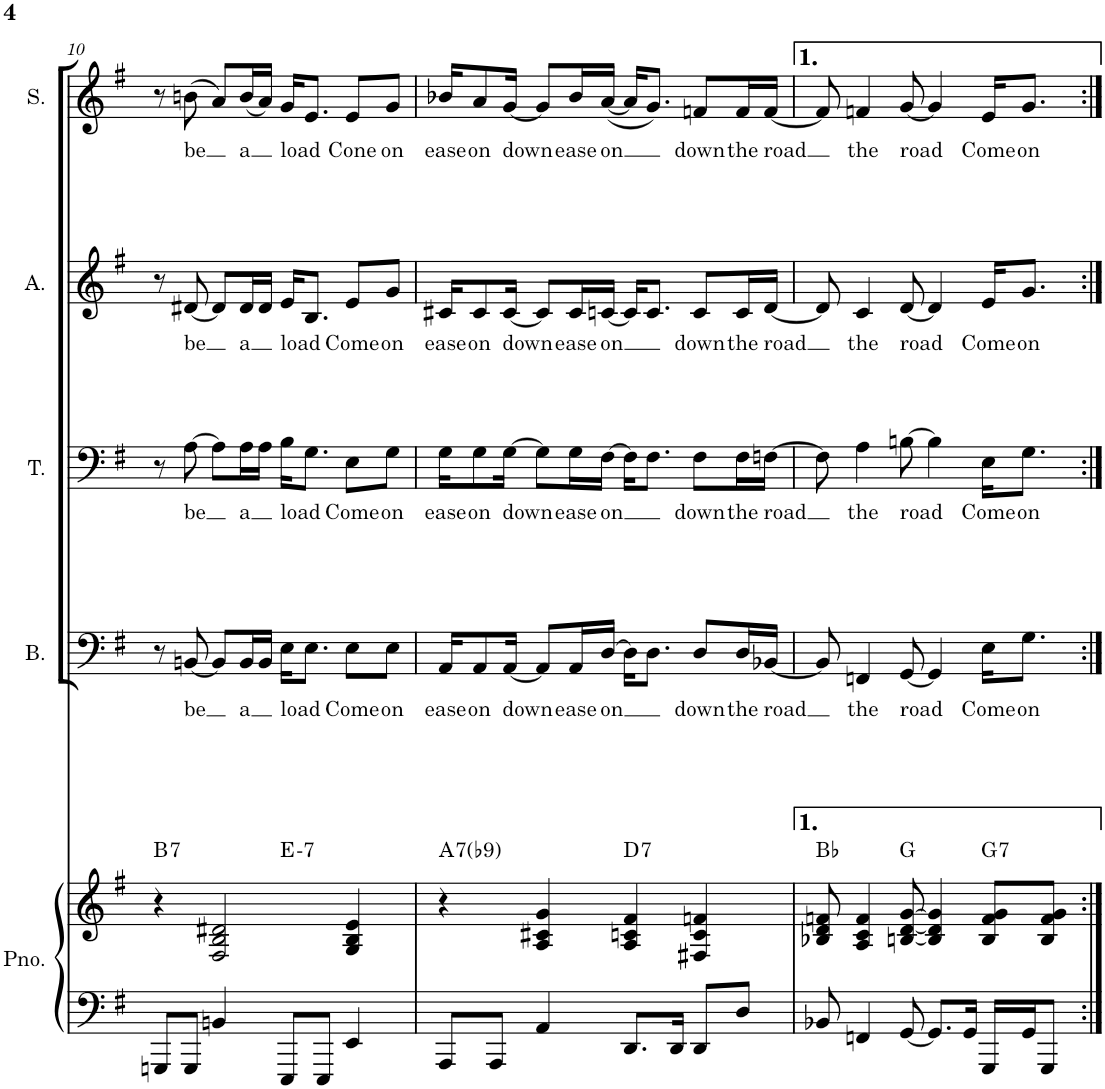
**kern	**kern	**harte	**kern	**text	**kern	**text	**kern	**text	**kern	**text
*part5	*part5	*part5	*part4	*part4	*part3	*part3	*part2	*part2	*part1	*part1
*staff6	*staff5	*	*staff4	*staff4	*staff3	*staff3	*staff2	*staff2	*staff1	*staff1
*I"Piano	*	*	*I"Bass	*	*I"Tenor	*	*I"Alto	*	*I"Soprano	*
*I'Pno.	*	*	*I'B.	*	*I'T.	*	*I'A.	*	*I'S.	*
!!LO:PB:g=z
*clefF4	*clefG2	*	*clefF4	*	*clefF4	*	*clefG2	*	*clefG2	*
*k[f#]	*k[f#]	*	*k[f#]	*	*k[f#]	*	*k[f#]	*	*k[f#]	*
*M4/4	*M4/4	*	*M4/4	*	*M4/4	*	*M4/4	*	*M4/4	*
=10	=10	=10	=10	=10	=10	=10	=10	=10	=10	=10
!	!	!LO:H:kt=7	!	!	!	!	!	!	!	!
*	*^	*	*	*	*	*	*	*	*	*
8GGGn/L	4r	2ryy	B:7	8r	.	8r	.	8r	.	8r	.
!	!	!	!	!	!LO:LY:b	!	!LO:LY:b	!	!LO:LY:b	!	!LO:LY:b
8GGG/J	.	.	.	[8BBn/	be	[8A\	be	[8d#X/	be	(8bn\	be
4BBn/	2F#/ 2B/ 2d#X/	.	.	8BB/L]	.	8A\L]	.	8d#/L]	.	8a/L)	.
!	!	!	!	!	!LO:LY:b	!	!LO:LY:b	!	!LO:LY:b	!	!LO:LY:b
.	.	.	.	16BB/L	a	16A\L	a	16d#/L	a	(16b/L	a
.	.	.	.	16BB/JJ	.	16A\JJ	.	16d#/JJ	.	16a/JJ)	.
!	!	!	!LO:H:kt=7	!	!LO:LY:b	!	!LO:LY:b	!	!LO:LY:b	!	!LO:LY:b
8EEE/L	.	2ryy	E:min7	16E\KL	load	16B\KL	load	16e/KL	load	16g/KL	load
.	.	.	.	8.E\J	.	8.G\J	.	8.B/J	.	8.e/J	.
8EEE/J	.	.	.	.	.	.	.	.	.	.	.
!	!	!	!	!	!LO:LY:b	!	!LO:LY:b	!	!LO:LY:b	!	!LO:LY:b
4EE/	4G/ 4B/ 4e/	.	.	8E\L	Come	8E\L	Come	8e/L	Come	8e/L	Cone
!	!	!	!	!	!LO:LY:b	!	!LO:LY:b	!	!LO:LY:b	!	!LO:LY:b
.	.	.	.	8E\J	on	8G\J	on	8g/J	on	8g/J	on
=11	=11	=11	=11	=11	=11	=11	=11	=11	=11	=11	=11
!	!	!	!LO:H:kt=7	!	!LO:LY:b	!	!LO:LY:b	!	!LO:LY:b	!	!LO:LY:b
*	*v	*v	*	*	*	*	*	*	*	*	*
8AAA/L	4r	A:7(b9)	16AA/KL	ease	16G\KL	ease	16c#X/KL	ease	16b-X/KL	ease
!	!	!	!	!LO:LY:b	!	!LO:LY:b	!	!LO:LY:b	!	!LO:LY:b
.	.	.	8AA/	on	8G\	on	8c#/	on	8a/	on
8AAA/J	.	.	.	.	.	.	.	.	.	.
!	!	!	!	!LO:LY:b	!	!LO:LY:b	!	!LO:LY:b	!	!LO:LY:b
.	.	.	[16AA/Jk	down	[16G\Jk	down	[16c#/Jk	down	[16g/Jk	down
4AA/	4A/ 4c#X/ 4g/	.	8AA/L]	.	8G\L]	.	8c#/L]	.	8g/L]	.
!	!	!	!	!LO:LY:b	!	!LO:LY:b	!	!LO:LY:b	!	!LO:LY:b
.	.	.	16AA/L	ease	16G\L	ease	16c#/L	ease	16b-/L	ease
!	!	!	!	!LO:LY:b	!	!LO:LY:b	!	!LO:LY:b	!	!LO:LY:b
.	.	.	[16D/JJ	on	[16F#\JJ	on	[16cn/JJ	on	([16a/JJ	on
!	!	!LO:H:kt=7	!	!	!	!	!	!	!	!
8.DD/L	4A/ 4cn/ 4f#/	D:7	16D\KL]	.	16F#\KL]	.	16c/KL]	.	16a/KL]	.
.	.	.	8.D\J	.	8.F#\J	.	8.c/J	.	8.g/J)	.
16DD/Jk	.	.	.	.	.	.	.	.	.	.
!	!	!	!	!LO:LY:b	!	!LO:LY:b	!	!LO:LY:b	!	!LO:LY:b
8DD/L	4F#X/ 4c/ 4fn/	.	8D/L	down	8F#\L	down	8c/L	down	8fn/L	down
!	!	!	!	!LO:LY:b	!	!LO:LY:b	!	!LO:LY:b	!	!LO:LY:b
8D/J	.	.	16D/L	the	16F#\L	the	16c/L	the	16f/L	the
!	!	!	!	!LO:LY:b	!	!LO:LY:b	!	!LO:LY:b	!	!LO:LY:b
.	.	.	[16BB-X/JJ	road	[16Fn\JJ	road	[16d/JJ	road	[16f/JJ	road
=12	=12	=12	=12	=12	=12	=12	=12	=12	=12	=12
8BB-X/	8B-X/ 8d/ 8fn/	Bb:maj	8BB-/]	.	8F\]	.	8d/]	.	8f/]	.
!	!	!	!	!LO:LY:b	!	!LO:LY:b	!	!LO:LY:b	!	!LO:LY:b
4FFn/	4A/ 4c/ 4f/	.	4FFn/	the	4A\	the	4c/	the	4fn/	the
!	!	!	!	!LO:LY:b	!	!LO:LY:b	!	!LO:LY:b	!	!LO:LY:b
[8GG/	[8Bn/ [8d/ [8g/	G:maj	[8GG/	road	[8Bn\	road	[8d/	road	[8g/	road
8.GG/L]	4B/] 4d/] 4g/]	.	4GG/]	.	4B\]	.	4d/]	.	4g/]	.
16GG/Jk	.	.	.	.	.	.	.	.	.	.
!	!	!LO:H:kt=7	!	!LO:LY:b	!	!LO:LY:b	!	!LO:LY:b	!	!LO:LY:b
16GGG/LL	8B/ 8f/ 8g/L	G:7	16E\KL	Come	16E\KL	Come	16e/KL	Come	16e/KL	Come
!	!	!	!	!LO:LY:b	!	!LO:LY:b	!	!LO:LY:b	!	!LO:LY:b
16GG/J	.	.	8.G\J	on	8.G\J	on	8.g/J	on	8.g/J	on
8GGG/J	8B/ 8f/ 8g/J	.	.	.	.	.	.	.	.	.
=:|!	=:|!	=:|!	=:|!	=:|!	=:|!	=:|!	=:|!	=:|!	=:|!	=:|!
*-	*-	*-	*-	*-	*-	*-	*-	*-	*-	*-
